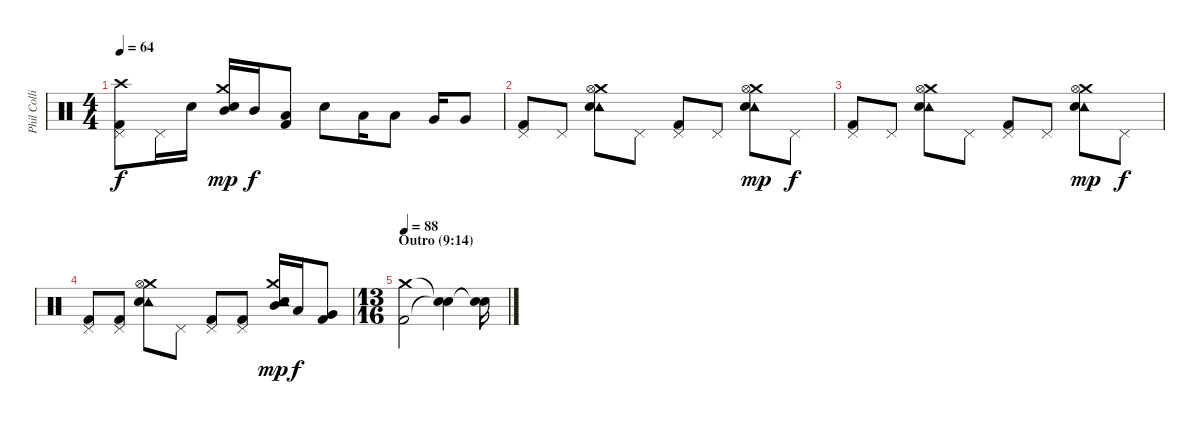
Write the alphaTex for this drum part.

\track ("Phil Collins (drums)" "Phil Colli") {instrument percussion}
\staff {score}
\articulation defaults
\ts (4 4)
\tempo 64
\clef neutral
\ks c
("Crash high (hit)" "Pedal Hi-Hat (hit)" "Kick (hit) 2").8{dy f} "Pedal Hi-Hat (hit)".16 "Electric Snare (hit)".16 ("Crash medium (hit)" "Mid Tom (hit)" "Electric Snare (hit)").16{dy mp} "Mid Tom (hit)".16{dy f} ("Low Tom (hit)" "Kick (hit) 2").8 "Electric Snare (hit)".8 "Low Tom (hit)".16 "Low Tom (hit)".8 "Very Low Tom (hit)".16 "Very Low Tom (hit)".8 |
("Pedal Hi-Hat (hit)" "Kick (hit) 2").8 "Pedal Hi-Hat (hit)".8 ("Tambourine (hit)" "Crash medium (hit)" "Hi-Hat (open)" "Electric Snare (hit)").8 "Pedal Hi-Hat (hit)".8 ("Pedal Hi-Hat (hit)" "Kick (hit) 2").8 "Pedal Hi-Hat (hit)".8 ("Tambourine (hit)" "Crash medium (hit)" "Hi-Hat (open)" "Electric Snare (hit)").8{dy mp} "Pedal Hi-Hat (hit)".8{dy f} |
("Pedal Hi-Hat (hit)" "Kick (hit) 2").8 "Pedal Hi-Hat (hit)".8 ("Tambourine (hit)" "Crash medium (hit)" "Hi-Hat (open)" "Electric Snare (hit)").8 "Pedal Hi-Hat (hit)".8 ("Pedal Hi-Hat (hit)" "Kick (hit) 2").8 "Pedal Hi-Hat (hit)".8 ("Tambourine (hit)" "Crash medium (hit)" "Hi-Hat (open)" "Electric Snare (hit)").8{dy mp} "Pedal Hi-Hat (hit)".8{dy f} |
("Pedal Hi-Hat (hit)" "Kick (hit) 2").8 ("Pedal Hi-Hat (hit)" "Kick (hit) 2").8 ("Tambourine (hit)" "Crash medium (hit)" "Hi-Hat (open)" "Electric Snare (hit)").8 "Pedal Hi-Hat (hit)".8 ("Pedal Hi-Hat (hit)" "Kick (hit) 2").8 ("Pedal Hi-Hat (hit)" "Kick (hit) 2").8 ("Tambourine (hit)" "Crash medium (hit)" "Mid Tom (hit)" "Electric Snare (hit)").16{dy mp} "Low Tom (hit)".16{dy f} ("Very Low Tom (hit)" "Kick (hit) 2").8 |
\ts (13 16)
\section ("" "Outro (9:14)")
\tempo 88
("Crash medium (hit)" "Kick (hit) 2").2 ("Snare (hit)"{t} "Snare (hit)"{t}).4 ("Snare (hit)"{t} "Snare (hit)"{t}).16
